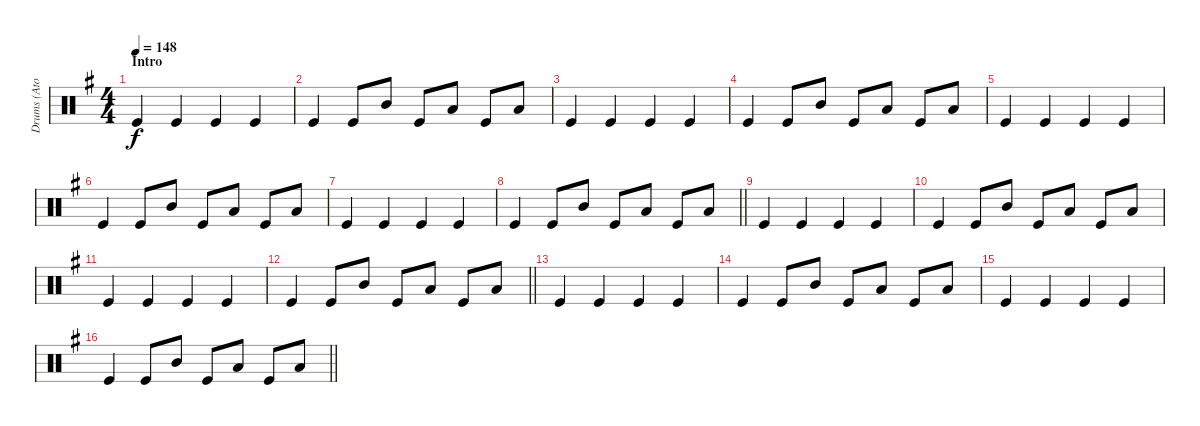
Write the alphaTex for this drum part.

\track ("Drums (Atom Willard)" "Drums (Ato") {instrument percussion}
\staff {score}
\articulation defaults
\ts (4 4)
\section ("" "Intro")
\tempo 148
\clef neutral
\ks g "Kick (hit)".4{dy f} "Kick (hit)".4 "Kick (hit)".4 "Kick (hit)".4
|
"Kick (hit)".4 "Kick (hit)".8 "Mid Tom (hit)".8 "Kick (hit)".8 "Low Tom (hit)".8 "Kick (hit)".8 "Low Floor Tom (hit)".8 |
"Kick (hit)".4 "Kick (hit)".4 "Kick (hit)".4 "Kick (hit)".4 |
"Kick (hit)".4 "Kick (hit)".8 "Mid Tom (hit)".8 "Kick (hit)".8 "Low Tom (hit)".8 "Kick (hit)".8 "Low Floor Tom (hit)".8 |
"Kick (hit)".4 "Kick (hit)".4 "Kick (hit)".4 "Kick (hit)".4 |
"Kick (hit)".4 "Kick (hit)".8 "Mid Tom (hit)".8 "Kick (hit)".8 "Low Tom (hit)".8 "Kick (hit)".8 "Low Floor Tom (hit)".8 |
"Kick (hit)".4 "Kick (hit)".4 "Kick (hit)".4 "Kick (hit)".4 |
\barLineRight lightlight "Kick (hit)".4 "Kick (hit)".8 "Mid Tom (hit)".8 "Kick (hit)".8 "Low Tom (hit)".8 "Kick (hit)".8 "Low Floor Tom (hit)".8
|
"Kick (hit)".4 "Kick (hit)".4 "Kick (hit)".4 "Kick (hit)".4 |
"Kick (hit)".4 "Kick (hit)".8 "Mid Tom (hit)".8 "Kick (hit)".8 "Low Tom (hit)".8 "Kick (hit)".8 "Low Floor Tom (hit)".8 |
"Kick (hit)".4 "Kick (hit)".4 "Kick (hit)".4 "Kick (hit)".4 |
\barLineRight lightlight "Kick (hit)".4 "Kick (hit)".8 "Mid Tom (hit)".8 "Kick (hit)".8 "Low Tom (hit)".8 "Kick (hit)".8 "Low Floor Tom (hit)".8
|
"Kick (hit)".4 "Kick (hit)".4 "Kick (hit)".4 "Kick (hit)".4 |
"Kick (hit)".4 "Kick (hit)".8 "Mid Tom (hit)".8 "Kick (hit)".8 "Low Tom (hit)".8 "Kick (hit)".8 "Low Floor Tom (hit)".8 |
"Kick (hit)".4 "Kick (hit)".4 "Kick (hit)".4 "Kick (hit)".4 |
\barLineRight lightlight "Kick (hit)".4 "Kick (hit)".8 "Mid Tom (hit)".8 "Kick (hit)".8 "Low Tom (hit)".8 "Kick (hit)".8 "Low Floor Tom (hit)".8
